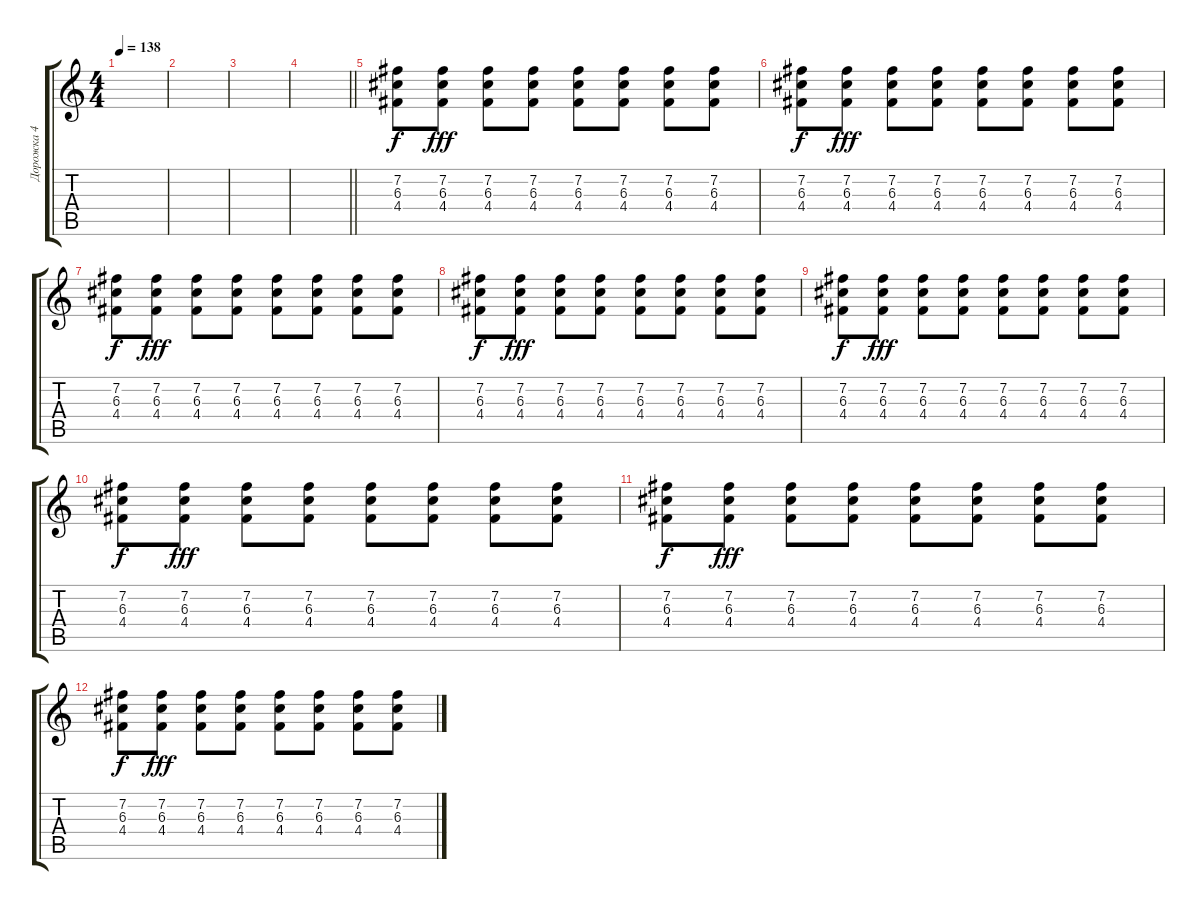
\track ("Дорожка 4" "Дорожка 4") {instrument distortionguitar}
\staff {score tabs}
\tuning (E4 B3 G3 D3 A2 E2) {hide}
\ts (4 4)
\tempo 138
\clef g2
\ks c
|
|
|
\barLineRight lightlight
|
(7.2 6.3 4.4).8 (7.2 6.3 4.4).8{dy fff} (7.2 6.3 4.4).8 (7.2 6.3 4.4).8 (7.2 6.3 4.4).8 (7.2 6.3 4.4).8 (7.2 6.3 4.4).8 (7.2 6.3 4.4).8 |
(7.2 6.3 4.4).8{dy f} (7.2 6.3 4.4).8{dy fff} (7.2 6.3 4.4).8 (7.2 6.3 4.4).8 (7.2 6.3 4.4).8 (7.2 6.3 4.4).8 (7.2 6.3 4.4).8 (7.2 6.3 4.4).8 |
(7.2 6.3 4.4).8{dy f} (7.2 6.3 4.4).8{dy fff} (7.2 6.3 4.4).8 (7.2 6.3 4.4).8 (7.2 6.3 4.4).8 (7.2 6.3 4.4).8 (7.2 6.3 4.4).8 (7.2 6.3 4.4).8 |
(7.2 6.3 4.4).8{dy f} (7.2 6.3 4.4).8{dy fff} (7.2 6.3 4.4).8 (7.2 6.3 4.4).8 (7.2 6.3 4.4).8 (7.2 6.3 4.4).8 (7.2 6.3 4.4).8 (7.2 6.3 4.4).8 |
(7.2 6.3 4.4).8{dy f} (7.2 6.3 4.4).8{dy fff} (7.2 6.3 4.4).8 (7.2 6.3 4.4).8 (7.2 6.3 4.4).8 (7.2 6.3 4.4).8 (7.2 6.3 4.4).8 (7.2 6.3 4.4).8 |
(7.2 6.3 4.4).8{dy f} (7.2 6.3 4.4).8{dy fff} (7.2 6.3 4.4).8 (7.2 6.3 4.4).8 (7.2 6.3 4.4).8 (7.2 6.3 4.4).8 (7.2 6.3 4.4).8 (7.2 6.3 4.4).8 |
(7.2 6.3 4.4).8{dy f} (7.2 6.3 4.4).8{dy fff} (7.2 6.3 4.4).8 (7.2 6.3 4.4).8 (7.2 6.3 4.4).8 (7.2 6.3 4.4).8 (7.2 6.3 4.4).8 (7.2 6.3 4.4).8 |
(7.2 6.3 4.4).8{dy f} (7.2 6.3 4.4).8{dy fff} (7.2 6.3 4.4).8 (7.2 6.3 4.4).8 (7.2 6.3 4.4).8 (7.2 6.3 4.4).8 (7.2 6.3 4.4).8 (7.2 6.3 4.4).8
